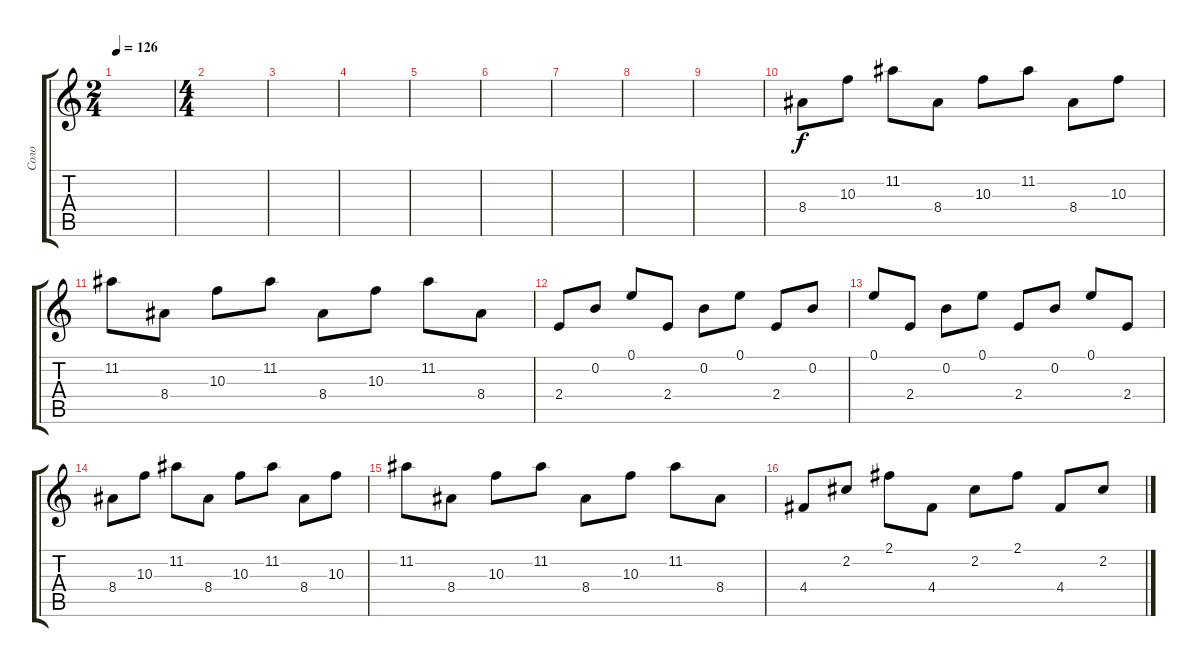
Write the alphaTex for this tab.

\track ("Соло" "Соло") {instrument overdrivenguitar}
\staff {score tabs}
\tuning (E4 B3 G3 D3 A2 E2) {hide}
\ts (2 4)
\tempo 126
\clef g2
\ks c
|
\ts (4 4)
|
|
|
|
|
|
|
|
8.4.8 10.3.8 11.2.8 8.4.8 10.3.8 11.2.8 8.4.8 10.3.8 |
11.2.8 8.4.8 10.3.8 11.2.8 8.4.8 10.3.8 11.2.8 8.4.8 |
2.4.8 0.2.8 0.1.8 2.4.8 0.2.8 0.1.8 2.4.8 0.2.8 |
0.1.8 2.4.8 0.2.8 0.1.8 2.4.8 0.2.8 0.1.8 2.4.8 |
8.4.8 10.3.8 11.2.8 8.4.8 10.3.8 11.2.8 8.4.8 10.3.8 |
11.2.8 8.4.8 10.3.8 11.2.8 8.4.8 10.3.8 11.2.8 8.4.8 |
4.4.8 2.2.8 2.1.8 4.4.8 2.2.8 2.1.8 4.4.8 2.2.8
